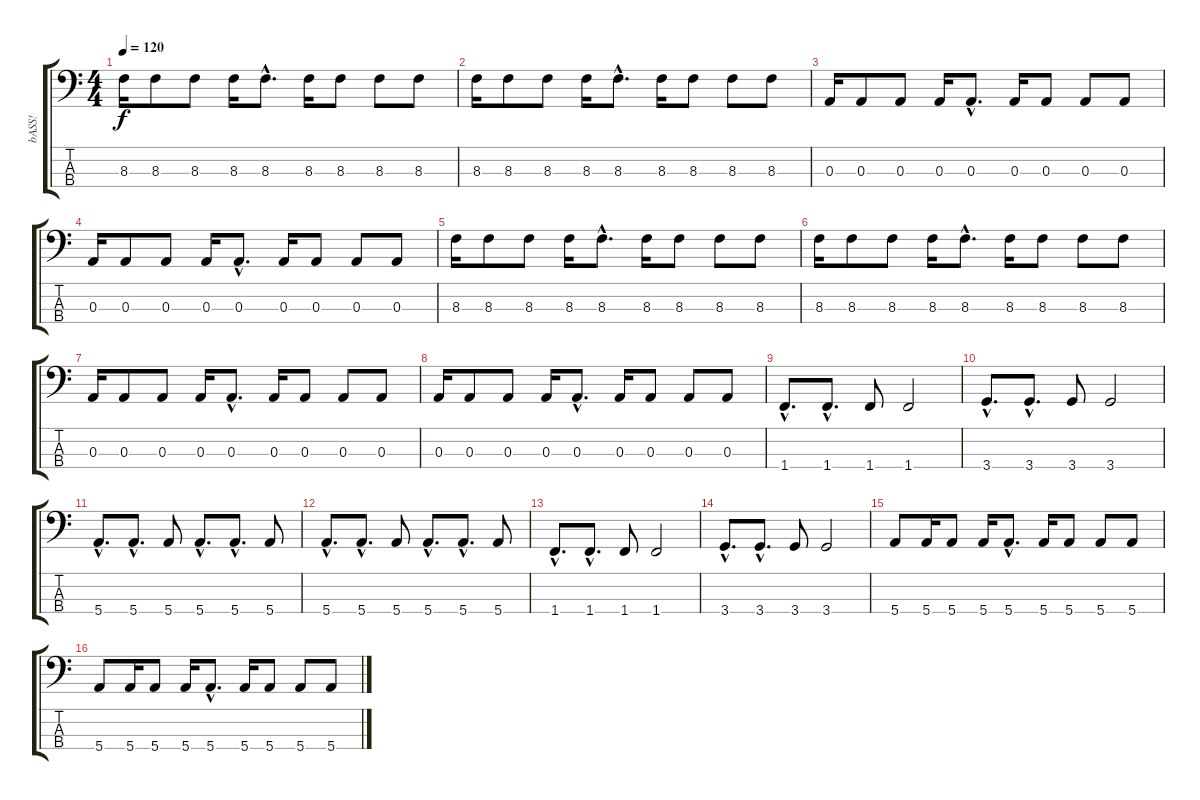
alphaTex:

\track ("bASS!" "bASS!") {instrument electricbasspick}
\staff {score tabs}
\tuning (G2 D2 A1 E1) {hide}
\ts (4 4)
\tempo 120
\clef f4
\ks c
8.3.16{dy f} 8.3.8 8.3.8 8.3.16 8.3{hac}.8{d} 8.3.16 8.3.8 8.3.8 8.3.8 |
8.3.16 8.3.8 8.3.8 8.3.16 8.3{hac}.8{d} 8.3.16 8.3.8 8.3.8 8.3.8 |
0.3.16 0.3.8 0.3.8 0.3.16 0.3{hac}.8{d} 0.3.16 0.3.8 0.3.8 0.3.8 |
0.3.16 0.3.8 0.3.8 0.3.16 0.3{hac}.8{d} 0.3.16 0.3.8 0.3.8 0.3.8 |
8.3.16 8.3.8 8.3.8 8.3.16 8.3{hac}.8{d} 8.3.16 8.3.8 8.3.8 8.3.8 |
8.3.16 8.3.8 8.3.8 8.3.16 8.3{hac}.8{d} 8.3.16 8.3.8 8.3.8 8.3.8 |
0.3.16 0.3.8 0.3.8 0.3.16 0.3{hac}.8{d} 0.3.16 0.3.8 0.3.8 0.3.8 |
0.3.16 0.3.8 0.3.8 0.3.16 0.3{hac}.8{d} 0.3.16 0.3.8 0.3.8 0.3.8 |
1.4{hac}.8{d} 1.4{hac}.8{d} 1.4.8 1.4.2 |
3.4{hac}.8{d} 3.4{hac}.8{d} 3.4.8 3.4.2 |
5.4{hac}.8{d} 5.4{hac}.8{d} 5.4.8 5.4{hac}.8{d} 5.4{hac}.8{d} 5.4.8 |
5.4{hac}.8{d} 5.4{hac}.8{d} 5.4.8 5.4{hac}.8{d} 5.4{hac}.8{d} 5.4.8 |
1.4{hac}.8{d} 1.4{hac}.8{d} 1.4.8 1.4.2 |
3.4{hac}.8{d} 3.4{hac}.8{d} 3.4.8 3.4.2 |
5.4.8 5.4.16 5.4.8 5.4.16 5.4{hac}.8{d} 5.4.16 5.4.8 5.4.8 5.4.8 |
5.4.8 5.4.16 5.4.8 5.4.16 5.4{hac}.8{d} 5.4.16 5.4.8 5.4.8 5.4.8
